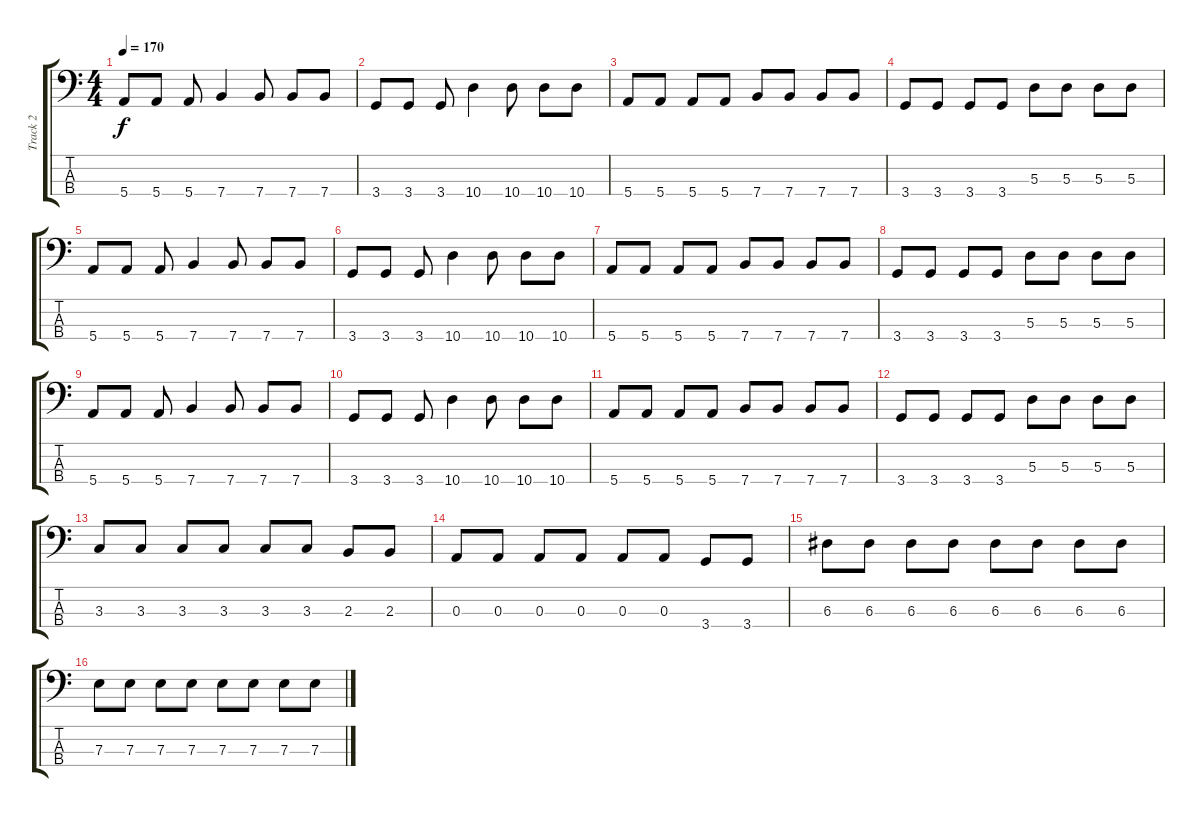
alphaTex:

\track ("Track 2" "Track 2") {instrument electricbassfinger}
\staff {score tabs}
\tuning (G2 D2 A1 E1) {hide}
\ts (4 4)
\tempo 170
\clef f4
\ks c
5.4.8{dy f} 5.4.8 5.4.8 7.4.4 7.4.8 7.4.8 7.4.8 |
3.4.8 3.4.8 3.4.8 10.4.4 10.4.8 10.4.8 10.4.8 |
5.4.8 5.4.8 5.4.8 5.4.8 7.4.8 7.4.8 7.4.8 7.4.8 |
3.4.8 3.4.8 3.4.8 3.4.8 5.3.8 5.3.8 5.3.8 5.3.8 |
5.4.8 5.4.8 5.4.8 7.4.4 7.4.8 7.4.8 7.4.8 |
3.4.8 3.4.8 3.4.8 10.4.4 10.4.8 10.4.8 10.4.8 |
5.4.8 5.4.8 5.4.8 5.4.8 7.4.8 7.4.8 7.4.8 7.4.8 |
3.4.8 3.4.8 3.4.8 3.4.8 5.3.8 5.3.8 5.3.8 5.3.8 |
5.4.8 5.4.8 5.4.8 7.4.4 7.4.8 7.4.8 7.4.8 |
3.4.8 3.4.8 3.4.8 10.4.4 10.4.8 10.4.8 10.4.8 |
5.4.8 5.4.8 5.4.8 5.4.8 7.4.8 7.4.8 7.4.8 7.4.8 |
3.4.8 3.4.8 3.4.8 3.4.8 5.3.8 5.3.8 5.3.8 5.3.8 |
3.3.8 3.3.8 3.3.8 3.3.8 3.3.8 3.3.8 2.3.8 2.3.8 |
0.3.8 0.3.8 0.3.8 0.3.8 0.3.8 0.3.8 3.4.8 3.4.8 |
6.3.8 6.3.8 6.3.8 6.3.8 6.3.8 6.3.8 6.3.8 6.3.8 |
7.3.8 7.3.8 7.3.8 7.3.8 7.3.8 7.3.8 7.3.8 7.3.8
